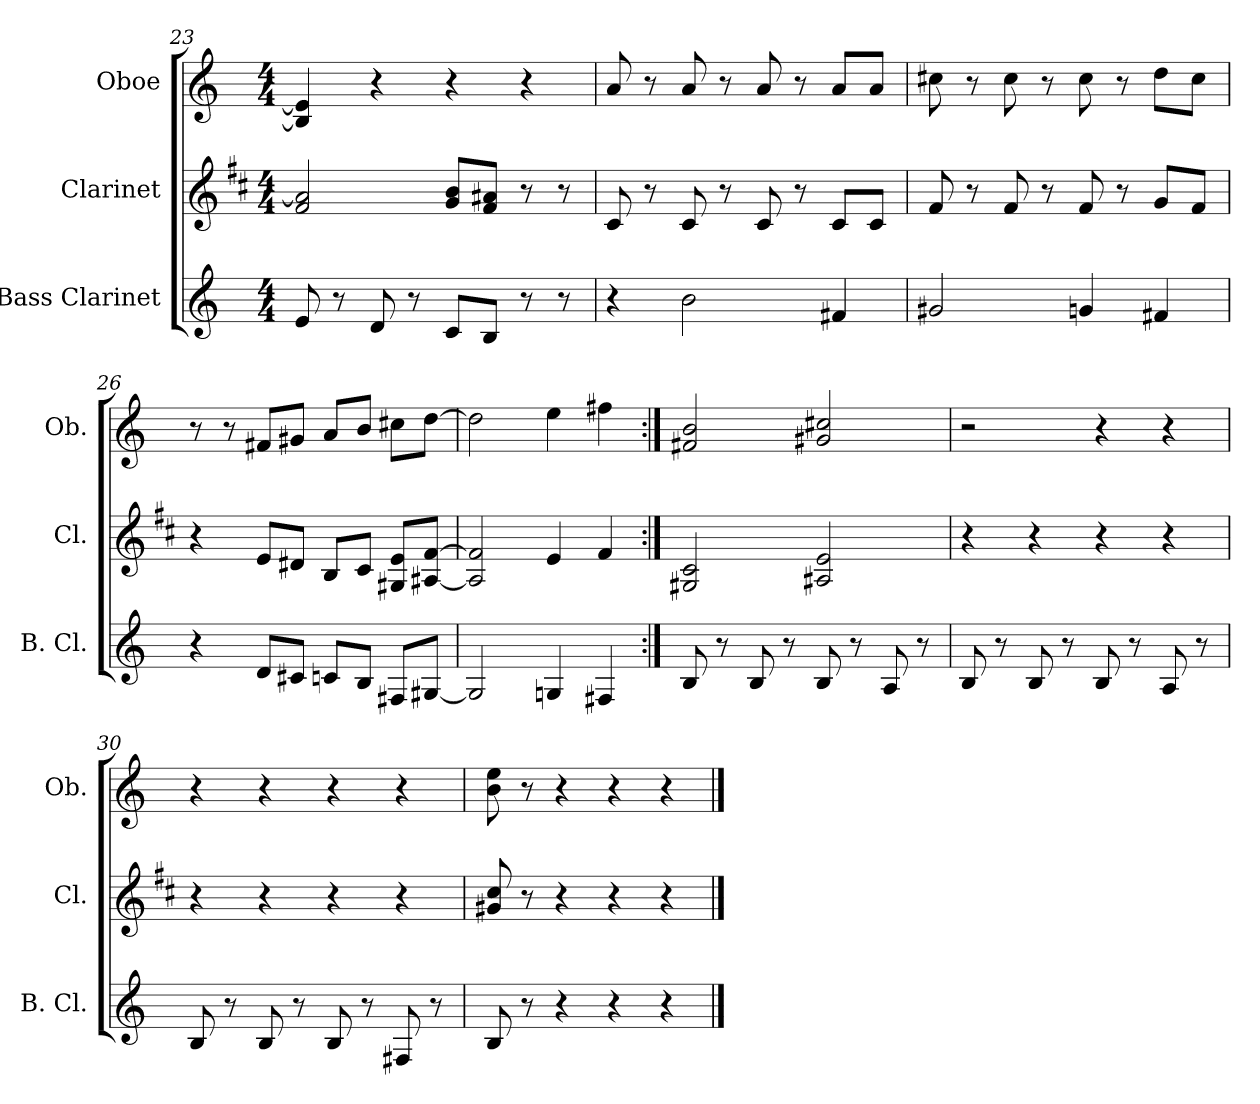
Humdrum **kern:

**kern	**kern	**kern
*part3	*part2	*part1
*staff3	*staff2	*staff1
*I"Bass Clarinet	*I"Clarinet	*I"Oboe
*I'B. Cl.	*I'Cl.	*I'Ob.
*clefG2	*clefG2	*clefG2
*ITrd8c14	*ITrd1c2	*
*k[]	*k[]	*k[]
*M4/4	*M4/4	*M4/4
=23	=23	=23
8E	2e 2g#]	4e] 4B]
8r	.	.
8D	.	4r
8r	.	.
8CL	8f 8aL	4r
8BBJ	8e 8g#XJ	.
8r	8r	4r
8r	8r	.
=24	=24	=24
4r	8B	8a
.	8r	8r
2B	8B	8a
.	8r	8r
.	8B	8a
.	8r	8r
4F#X	8BL	8aL
.	8BJ	8aJ
=25	=25	=25
2G#X	8e	8cc#X
.	8r	8r
.	8e	8cc#
.	8r	8r
4Gn	8e	8cc#
.	8r	8r
4F#X	8fL	8ddL
.	8eJ	8cc#J
=26	=26	=26
4r	4r	8r
.	.	8r
8DL	8dL	8f#XL
8C#XJ	8c#XJ	8g#XJ
8CnL	8AL	8aL
8BBJ	8BJ	8bJ
8FF#XL	8F#X 8dL	8cc#XL
[8GG#XJ	[8G#X [8eJ	[8ddJ
=27	=27	=27
2GG#]	2e] 2G#]	2dd]
4GG	4d	4ee
4FF#X	4e	4ff#X
=28:|!	=28:|!	=28:|!
8BB	2B 2F#X	2b 2f#X
8r	.	.
8BB	.	.
8r	.	.
8BB	2G#X 2d	2cc#X 2g#X
8r	.	.
8AA	.	.
8r	.	.
=29	=29	=29
8BB	4r	2r
8r	.	.
8BB	4r	.
8r	.	.
8BB	4r	4r
8r	.	.
8AA	4r	4r
8r	.	.
=30	=30	=30
8BB	4r	4r
8r	.	.
8BB	4r	4r
8r	.	.
8BB	4r	4r
8r	.	.
8FF#X	4r	4r
8r	.	.
=31	=31	=31
8BB	8f#X 8b	8ee 8b
8r	8r	8r
4r	4r	4r
4r	4r	4r
4r	4r	4r
==	==	==
*-	*-	*-
